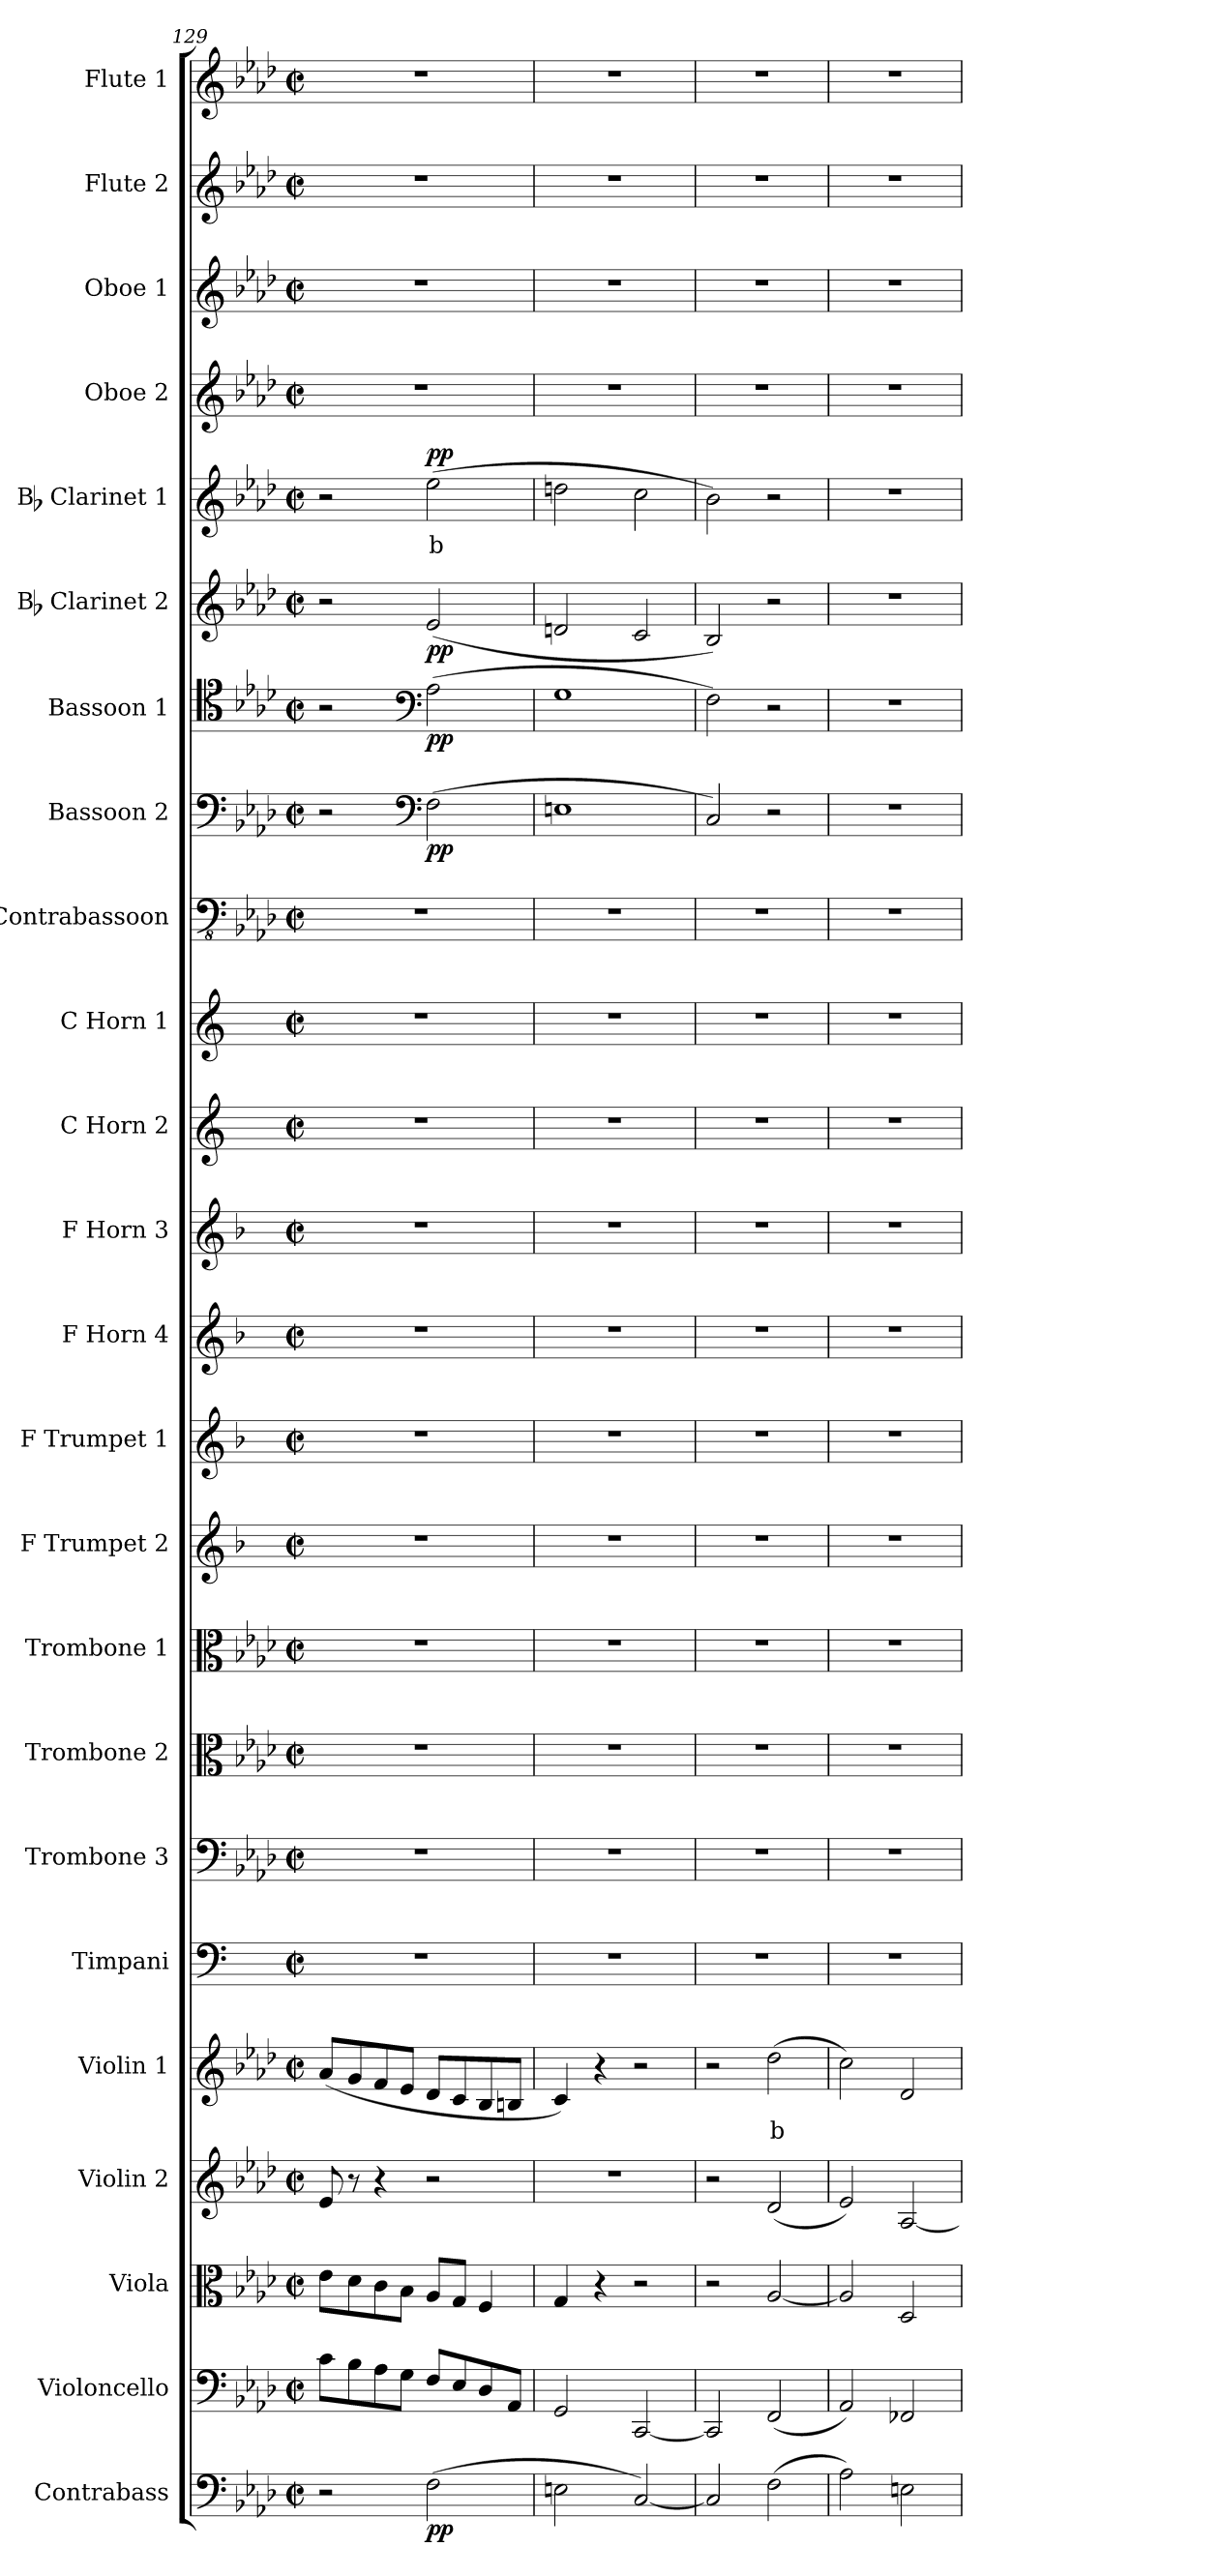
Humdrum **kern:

**kern	**dynam	**kern	**kern	**kern	**kern	**text	**kern	**kern	**kern	**kern	**kern	**kern	**kern	**kern	**kern	**kern	**kern	**kern	**dynam	**kern	**dynam	**kern	**dynam	**kern	**text	**dynam	**kern	**kern	**kern	**kern
*part24	*part24	*part23	*part22	*part21	*part20	*part20	*part19	*part18	*part17	*part16	*part15	*part14	*part13	*part12	*part11	*part10	*part9	*part8	*part8	*part7	*part7	*part6	*part6	*part5	*part5	*part5	*part4	*part3	*part2	*part1
*staff24	*staff24	*staff23	*staff22	*staff21	*staff20	*staff20	*staff19	*staff18	*staff17	*staff16	*staff15	*staff14	*staff13	*staff12	*staff11	*staff10	*staff9	*staff8	*staff8	*staff7	*staff7	*staff6	*staff6	*staff5	*staff5	*staff5	*staff4	*staff3	*staff2	*staff1
*I"Contrabass	*	*I"Violoncello	*I"Viola	*I"Violin 2	*I"Violin 1	*	*I"Timpani	*I"Trombone 3	*I"Trombone 2	*I"Trombone 1	*I"F Trumpet 2	*I"F Trumpet 1	*I"F Horn 4	*I"F Horn 3	*I"C Horn 2	*I"C Horn 1	*I"Contrabassoon	*I"Bassoon 2	*	*I"Bassoon 1	*	*I"Bb Clarinet 2	*	*I"Bb Clarinet 1	*	*	*I"Oboe 2	*I"Oboe 1	*I"Flute 2	*I"Flute 1
*I'Cb	*	*I'Vc	*I'Vla	*I'Vln 2	*I'Vln 1	*	*I'Timp	*I'Trb 3	*I'Trb 2	*I'Trb 1	*I'Tpt 2	*I'Tpt 1	*I'Hn 4	*I'Hn 3	*I'Hn 2	*I'Hn 1	*I'C Bsn	*I'Bsn 2	*	*I'Bsn 1	*	*I'Cl 2	*	*I'Cl 1	*	*	*I'Ob 2	*I'Ob 1	*I'Fl 2	*I'Fl 1
*clefF4	*	*clefF4	*clefC3	*clefG2	*clefG2	*	*clefF4	*clefF4	*clefC3	*clefC3	*clefG2	*clefG2	*clefG2	*clefG2	*clefG2	*clefG2	*clefFv4	*clefF4	*	*clefC4	*	*clefG2	*	*clefG2	*	*	*clefG2	*clefG2	*clefG2	*clefG2
*ITrd7c12	*	*	*	*	*	*	*	*	*	*	*ITrd-3c-5	*ITrd-3c-5	*ITrd4c7	*ITrd4c7	*ITrd7c12	*ITrd7c12	*	*	*	*	*	*ITrd1c2	*	*ITrd1c2	*	*	*	*	*	*
*k[b-e-a-d-]	*	*k[b-e-a-d-]	*k[b-e-a-d-]	*k[b-e-a-d-]	*k[b-e-a-d-]	*	*k[]	*k[b-e-a-d-]	*k[b-e-a-d-]	*k[b-e-a-d-]	*k[b-e-]	*k[b-e-]	*k[b-e-]	*k[b-e-]	*k[]	*k[]	*k[b-e-a-d-]	*k[b-e-a-d-]	*	*k[b-e-a-d-]	*	*k[b-e-a-d-g-c-]	*	*k[b-e-a-d-g-c-]	*	*	*k[b-e-a-d-]	*k[b-e-a-d-]	*k[b-e-a-d-]	*k[b-e-a-d-]
*M4/4	*	*M4/4	*M4/4	*M4/4	*M4/4	*	*M4/4	*M4/4	*M4/4	*M4/4	*M4/4	*M4/4	*M4/4	*M4/4	*M4/4	*M4/4	*M4/4	*M4/4	*	*M4/4	*	*M4/4	*	*M4/4	*	*	*M4/4	*M4/4	*M4/4	*M4/4
*met(c|)	*	*met(c|)	*met(c|)	*met(c|)	*met(c|)	*	*met(c|)	*met(c|)	*met(c|)	*met(c|)	*met(c|)	*met(c|)	*met(c|)	*met(c|)	*met(c|)	*met(c|)	*met(c|)	*met(c|)	*	*met(c|)	*	*met(c|)	*	*met(c|)	*	*	*met(c|)	*met(c|)	*met(c|)	*met(c|)
=129	=129	=129	=129	=129	=129	=129	=129	=129	=129	=129	=129	=129	=129	=129	=129	=129	=129	=129	=129	=129	=129	=129	=129	=129	=129	=129	=129	=129	=129	=129
2r	.	8c\L	8e-\L	8e-/	(8a-/L	.	1r	1r	1r	1r	1r	1r	1r	1r	1r	1r	1r	2r	.	2r	.	2r	.	2r	.	.	1r	1r	1r	1r
.	.	8B-\	8d-\	8r	8g/	.	.	.	.	.	.	.	.	.	.	.	.	.	.	.	.	.	.	.	.	.	.	.	.	.
.	.	8A-\	8c\	4r	8f/	.	.	.	.	.	.	.	.	.	.	.	.	.	.	.	.	.	.	.	.	.	.	.	.	.
.	.	8G\J	8B-\J	.	8e-/J	.	.	.	.	.	.	.	.	.	.	.	.	.	.	.	.	.	.	.	.	.	.	.	.	.
*	*	*	*	*	*	*	*	*	*	*	*	*	*	*	*	*	*	*clefF4	*	*clefF4	*	*	*	*	*	*	*	*	*	*
!	!LO:DY:b	!	!	!	!	!	!	!	!	!	!	!	!	!	!	!	!	!	!LO:DY:b	!	!LO:DY:b	!	!LO:DY:b	!	!LO:LY:b:color=#FF0000	!LO:DY:b	!	!	!	!
(2FF\	pp	8F/L	8A-/L	2r	8d-/L	.	.	.	.	.	.	.	.	.	.	.	.	(2F\	pp	(2A-\	pp	(2d-/	pp	(2dd-\	b	pp	.	.	.	.
.	.	8E-/	8G/J	.	8c/	.	.	.	.	.	.	.	.	.	.	.	.	.	.	.	.	.	.	.	.	.	.	.	.	.
.	.	8D-/	4F/	.	8B-/	.	.	.	.	.	.	.	.	.	.	.	.	.	.	.	.	.	.	.	.	.	.	.	.	.
.	.	8AA-/J	.	.	8Bn/J	.	.	.	.	.	.	.	.	.	.	.	.	.	.	.	.	.	.	.	.	.	.	.	.	.
!!LO:PB:g=z
=130	=130	=130	=130	=130	=130	=130	=130	=130	=130	=130	=130	=130	=130	=130	=130	=130	=130	=130	=130	=130	=130	=130	=130	=130	=130	=130	=130	=130	=130	=130
2EEn\	.	2GG/	4G/	1r	4c/)	.	1r	1r	1r	1r	1r	1r	1r	1r	1r	1r	1r	1En	.	1G	.	2cn/	.	2ccn\	.	.	1r	1r	1r	1r
.	.	.	4r	.	4r	.	.	.	.	.	.	.	.	.	.	.	.	.	.	.	.	.	.	.	.	.	.	.	.	.
[2CC/)	.	[2CC/	2r	.	2r	.	.	.	.	.	.	.	.	.	.	.	.	.	.	.	.	2B-/	.	2b-\	.	.	.	.	.	.
=131	=131	=131	=131	=131	=131	=131	=131	=131	=131	=131	=131	=131	=131	=131	=131	=131	=131	=131	=131	=131	=131	=131	=131	=131	=131	=131	=131	=131	=131	=131
2CC/]	.	2CC/]	2r	2r	2r	.	1r	1r	1r	1r	1r	1r	1r	1r	1r	1r	1r	2C/)	.	2F\)	.	2A-/)	.	2a-\)	.	.	1r	1r	1r	1r
!	!	!	!	!	!	!LO:LY:b:color=#FF0000	!	!	!	!	!	!	!	!	!	!	!	!	!	!	!	!	!	!	!	!	!	!	!	!
(2FF\	.	(2FF/	[2A-/	(2d-/	(2dd-\	b	.	.	.	.	.	.	.	.	.	.	.	2r	.	2r	.	2r	.	2r	.	.	.	.	.	.
=132	=132	=132	=132	=132	=132	=132	=132	=132	=132	=132	=132	=132	=132	=132	=132	=132	=132	=132	=132	=132	=132	=132	=132	=132	=132	=132	=132	=132	=132	=132
2AA-\)	.	2AA-/)	2A-/]	2e-/)	2cc\)	.	1r	1r	1r	1r	1r	1r	1r	1r	1r	1r	1r	1r	.	1r	.	1r	.	1r	.	.	1r	1r	1r	1r
2EEn\	.	2FF-X/	2D-/	[2A-/	2d-/	.	.	.	.	.	.	.	.	.	.	.	.	.	.	.	.	.	.	.	.	.	.	.	.	.
=	=	=	=	=	=	=	=	=	=	=	=	=	=	=	=	=	=	=	=	=	=	=	=	=	=	=	=	=	=	=
*-	*-	*-	*-	*-	*-	*-	*-	*-	*-	*-	*-	*-	*-	*-	*-	*-	*-	*-	*-	*-	*-	*-	*-	*-	*-	*-	*-	*-	*-	*-
